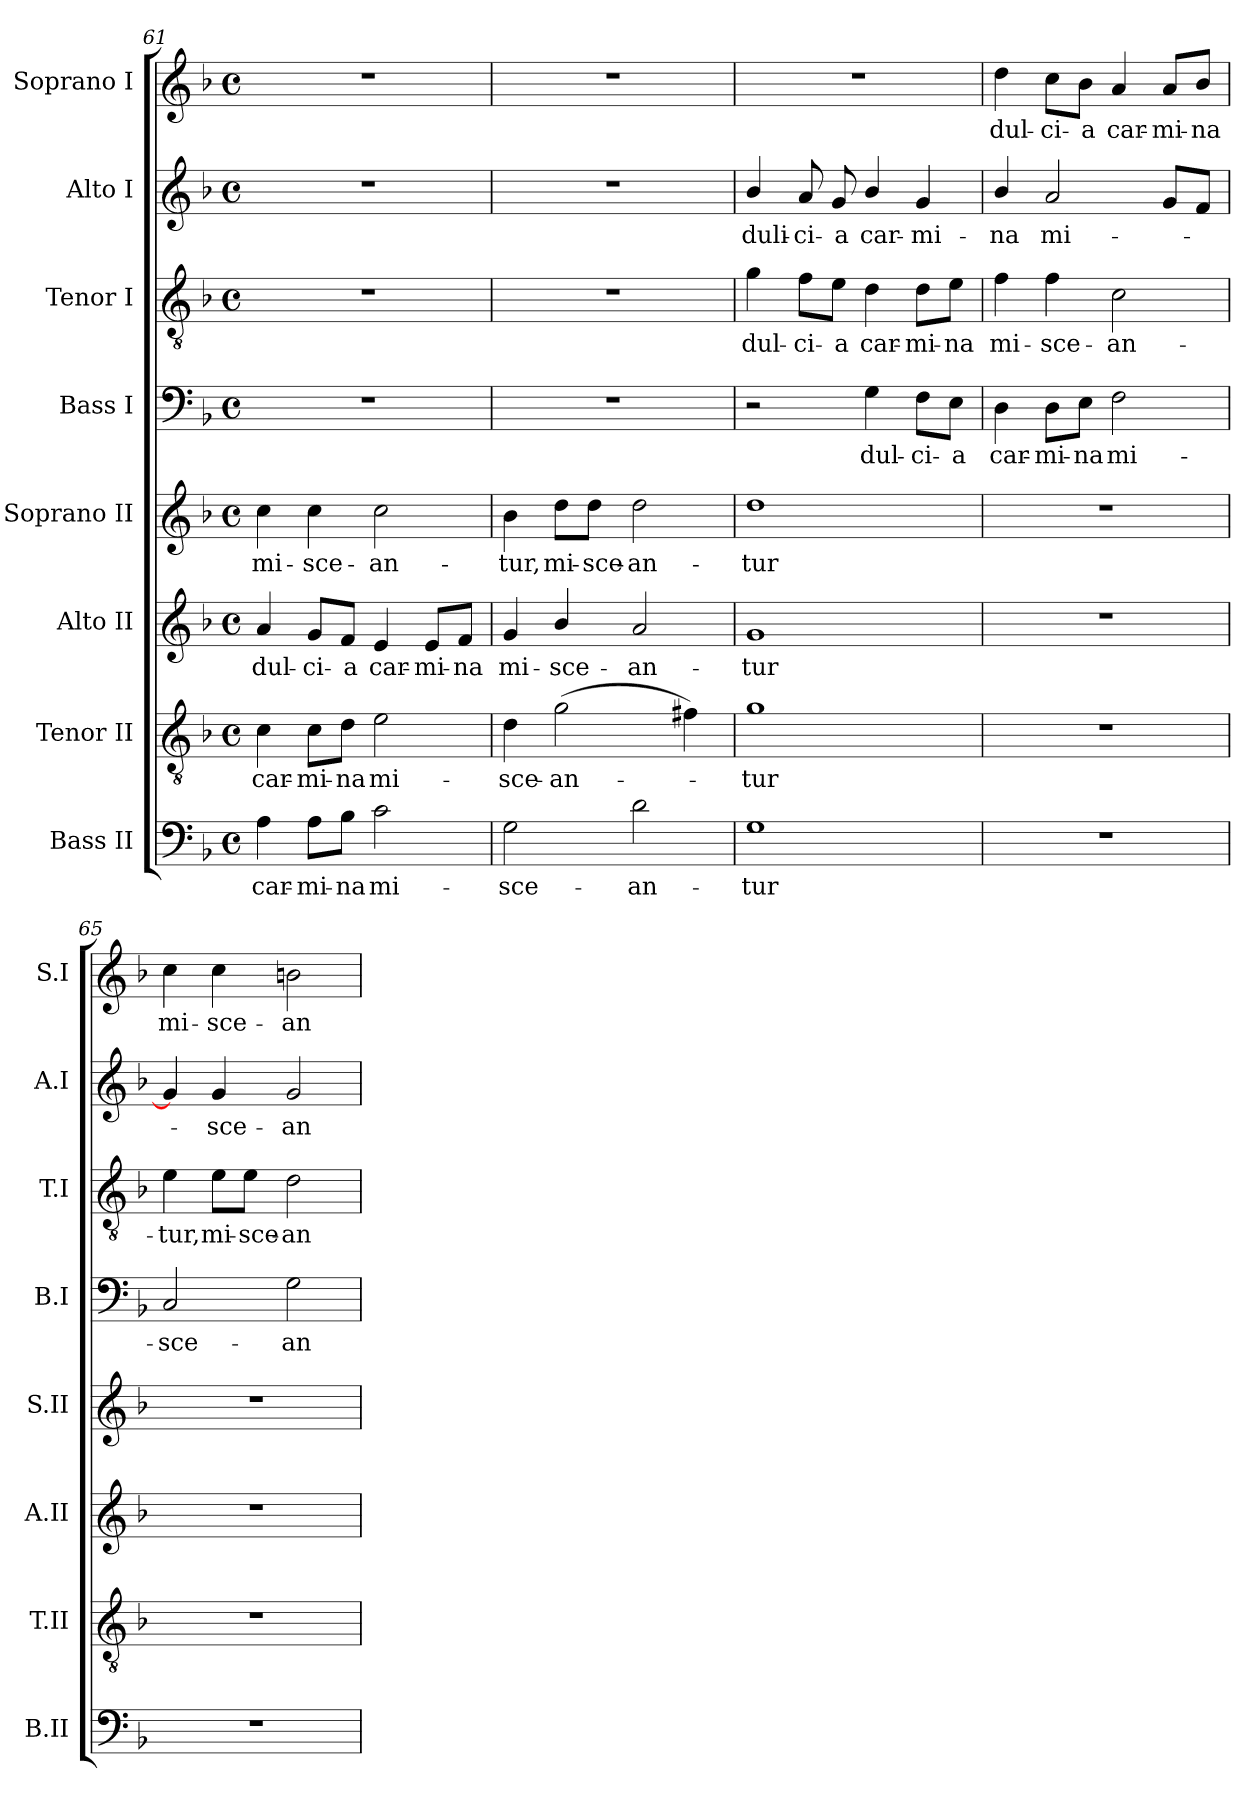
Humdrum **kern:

**kern	**text	**kern	**text	**kern	**text	**kern	**text	**kern	**text	**kern	**text	**kern	**text	**kern	**text
*part8	*part8	*part7	*part7	*part6	*part6	*part5	*part5	*part4	*part4	*part3	*part3	*part2	*part2	*part1	*part1
*staff8	*staff8	*staff7	*staff7	*staff6	*staff6	*staff5	*staff5	*staff4	*staff4	*staff3	*staff3	*staff2	*staff2	*staff1	*staff1
*I"Bass II	*	*I"Tenor II	*	*I"Alto II	*	*I"Soprano II	*	*I"Bass I	*	*I"Tenor I	*	*I"Alto I	*	*I"Soprano I	*
*I'B.II	*	*I'T.II	*	*I'A.II	*	*I'S.II	*	*I'B.I	*	*I'T.I	*	*I'A.I	*	*I'S.I	*
!!LO:LB:g=z
*clefF4	*	*clefGv2	*	*clefG2	*	*clefG2	*	*clefF4	*	*clefGv2	*	*clefG2	*	*clefG2	*
*k[b-]	*	*k[b-]	*	*k[b-]	*	*k[b-]	*	*k[b-]	*	*k[b-]	*	*k[b-]	*	*k[b-]	*
*F:	*	*F:	*	*F:	*	*F:	*	*F:	*	*F:	*	*F:	*	*F:	*
*M4/4	*	*M4/4	*	*M4/4	*	*M4/4	*	*M4/4	*	*M4/4	*	*M4/4	*	*M4/4	*
*met(c)	*	*met(c)	*	*met(c)	*	*met(c)	*	*met(c)	*	*met(c)	*	*met(c)	*	*met(c)	*
=61	=61	=61	=61	=61	=61	=61	=61	=61	=61	=61	=61	=61	=61	=61	=61
!	!LO:LY:b	!	!LO:LY:b	!	!LO:LY:b	!	!LO:LY:b	!	!	!	!	!	!	!	!
4A	car-	4c	car-	4a	dul-	4cc	mi-	1r	.	1r	.	1r	.	1r	.
!	!LO:LY:b	!	!LO:LY:b	!	!LO:LY:b	!	!LO:LY:b	!	!	!	!	!	!	!	!
8A\L	-mi-	8c\L	-mi-	8g/L	-ci-	4cc	-sce-	.	.	.	.	.	.	.	.
!	!LO:LY:b	!	!LO:LY:b	!	!LO:LY:b	!	!	!	!	!	!	!	!	!	!
8B-\J	-na	8d\J	-na	8f/J	-a	.	.	.	.	.	.	.	.	.	.
!	!LO:LY:b	!	!LO:LY:b	!	!LO:LY:b	!	!LO:LY:b	!	!	!	!	!	!	!	!
2c	mi-	2e	mi-	4e	car-	2cc	-an-	.	.	.	.	.	.	.	.
!	!	!	!	!	!LO:LY:b	!	!	!	!	!	!	!	!	!	!
.	.	.	.	8e/L	-mi-	.	.	.	.	.	.	.	.	.	.
!	!	!	!	!	!LO:LY:b	!	!	!	!	!	!	!	!	!	!
.	.	.	.	8f/J	-na	.	.	.	.	.	.	.	.	.	.
=62	=62	=62	=62	=62	=62	=62	=62	=62	=62	=62	=62	=62	=62	=62	=62
!	!LO:LY:b	!	!LO:LY:b	!	!LO:LY:b	!	!LO:LY:b	!	!	!	!	!	!	!	!
2G	-sce-	4d	-sce-	4g	mi-	4b-	-tur,	1r	.	1r	.	1r	.	1r	.
!	!	!	!LO:LY:b	!	!LO:LY:b	!	!LO:LY:b	!	!	!	!	!	!	!	!
.	.	(>2g	-an-	4b-/	-sce-	8dd\L	mi-	.	.	.	.	.	.	.	.
!	!	!	!	!	!	!	!LO:LY:b	!	!	!	!	!	!	!	!
.	.	.	.	.	.	8dd\J	-sce-	.	.	.	.	.	.	.	.
!	!LO:LY:b	!	!	!	!LO:LY:b	!	!LO:LY:b	!	!	!	!	!	!	!	!
2d	-an-	.	.	2a	-an-	2dd	-an-	.	.	.	.	.	.	.	.
.	.	4f#X)	.	.	.	.	.	.	.	.	.	.	.	.	.
=63	=63	=63	=63	=63	=63	=63	=63	=63	=63	=63	=63	=63	=63	=63	=63
!	!LO:LY:b	!	!LO:LY:b	!	!LO:LY:b	!	!LO:LY:b	!	!	!	!LO:LY:b	!	!LO:LY:b	!	!
1G	-tur	1g	tur	1g	-tur	1dd	-tur	2r	.	4g	dul-	4b-/	duli-	1r	.
!	!	!	!	!	!	!	!	!	!	!	!LO:LY:b	!	!LO:LY:b	!	!
.	.	.	.	.	.	.	.	.	.	8f\L	-ci-	8a	-ci-	.	.
!	!	!	!	!	!	!	!	!	!	!	!LO:LY:b	!	!LO:LY:b	!	!
.	.	.	.	.	.	.	.	.	.	8e\J	-a	8g	-a	.	.
!	!	!	!	!	!	!	!	!	!LO:LY:b	!	!LO:LY:b	!	!LO:LY:b	!	!
.	.	.	.	.	.	.	.	4G	dul-	4d	car-	4b-/	car-	.	.
!	!	!	!	!	!	!	!	!	!LO:LY:b	!	!LO:LY:b	!	!LO:LY:b	!	!
.	.	.	.	.	.	.	.	8F\L	-ci-	8d\L	-mi-	4g	-mi-	.	.
!	!	!	!	!	!	!	!	!	!LO:LY:b	!	!LO:LY:b	!	!	!	!
.	.	.	.	.	.	.	.	8E\J	-a	8e\J	-na	.	.	.	.
=64	=64	=64	=64	=64	=64	=64	=64	=64	=64	=64	=64	=64	=64	=64	=64
!	!	!	!	!	!	!	!	!	!LO:LY:b	!	!LO:LY:b	!	!LO:LY:b	!	!LO:LY:b
1r	.	1r	.	1r	.	1r	.	4D	car-	4f	mi-	4b-/	-na	4dd	dul-
!	!	!	!	!	!	!	!	!	!LO:LY:b	!	!LO:LY:b	!	!LO:LY:b	!	!LO:LY:b
.	.	.	.	.	.	.	.	8D\L	-mi-	4f	-sce-	2a	mi-	8cc\L	-ci-
!	!	!	!	!	!	!	!	!	!LO:LY:b	!	!	!	!	!	!LO:LY:b
.	.	.	.	.	.	.	.	8E\J	-na	.	.	.	.	8b-\J	-a
!	!	!	!	!	!	!	!	!	!LO:LY:b	!	!LO:LY:b	!	!	!	!LO:LY:b
.	.	.	.	.	.	.	.	2F	mi-	2c	-an-	.	.	4a	car-
!	!	!	!	!	!	!	!	!	!	!	!	!	!	!	!LO:LY:b
.	.	.	.	.	.	.	.	.	.	.	.	8gL	.	8a/L	-mi-
!	!	!	!	!	!	!	!	!	!	!	!	!	!	!	!LO:LY:b
.	.	.	.	.	.	.	.	.	.	.	.	8fJ	.	8b-/J	-na
=65	=65	=65	=65	=65	=65	=65	=65	=65	=65	=65	=65	=65	=65	=65	=65
!	!	!	!	!	!	!	!	!	!LO:LY:b	!	!LO:LY:b	!	!	!	!LO:LY:b
1r	.	1r	.	1r	.	1r	.	2C	-sce-	4e	-tur,	4g]	.	4cc	mi-
!	!	!	!	!	!	!	!	!	!	!	!LO:LY:b	!	!LO:LY:b	!	!LO:LY:b
.	.	.	.	.	.	.	.	.	.	8e\L	mi-	4g	sce-	4cc	-sce-
!	!	!	!	!	!	!	!	!	!	!	!LO:LY:b	!	!	!	!
.	.	.	.	.	.	.	.	.	.	8e\J	-sce-	.	.	.	.
!	!	!	!	!	!	!	!	!	!LO:LY:b	!	!LO:LY:b	!	!LO:LY:b	!	!LO:LY:b
.	.	.	.	.	.	.	.	2G	-an-	2d	-an-	2g	-an-	2bn	-an-
=	=	=	=	=	=	=	=	=	=	=	=	=	=	=	=
*-	*-	*-	*-	*-	*-	*-	*-	*-	*-	*-	*-	*-	*-	*-	*-
